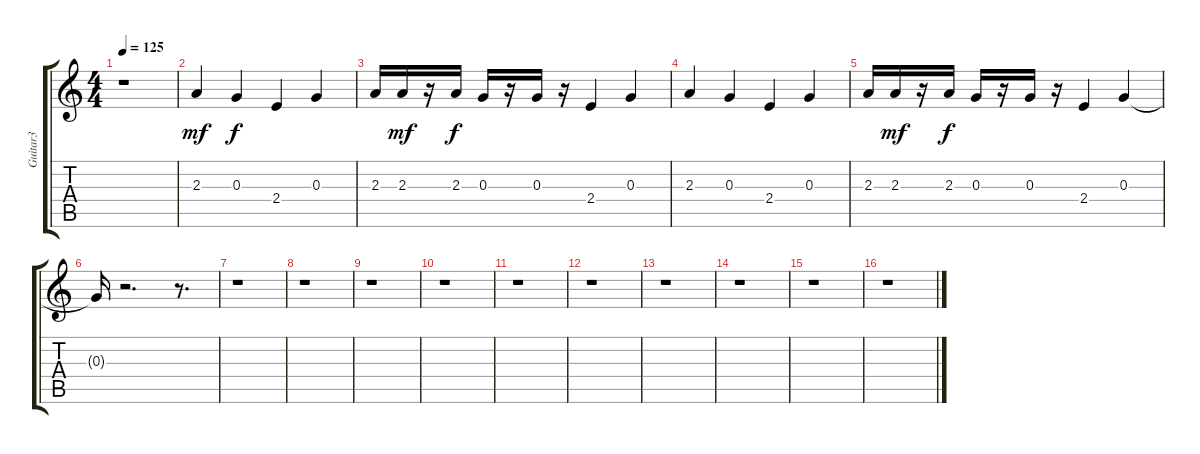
\track ("Guitar3" "Guitar3") {instrument electricguitarclean}
\staff {score tabs}
\tuning (E4 B3 G3 D3 A2 E2) {hide}
\ts (4 4)
\tempo 125
\clef g2
\ks c
r.1{dy mf instrument electricguitarclean} |
2.3.4 0.3.4{dy f} 2.4.4 0.3.4 |
2.3.16 2.3.16{dy mf} r.16 2.3.16{dy f} 0.3.16 r.16 0.3.16 r.16 2.4.4 0.3.4 |
2.3.4 0.3.4 2.4.4 0.3.4 |
2.3.16 2.3.16{dy mf} r.16 2.3.16{dy f} 0.3.16 r.16 0.3.16 r.16 2.4.4 0.3.4 |
0.3{t}.16 r.2{d} r.8{d} |
r.1 |
r.1 |
r.1 |
r.1 |
r.1 |
r.1 |
r.1 |
r.1 |
r.1 |
r.1
